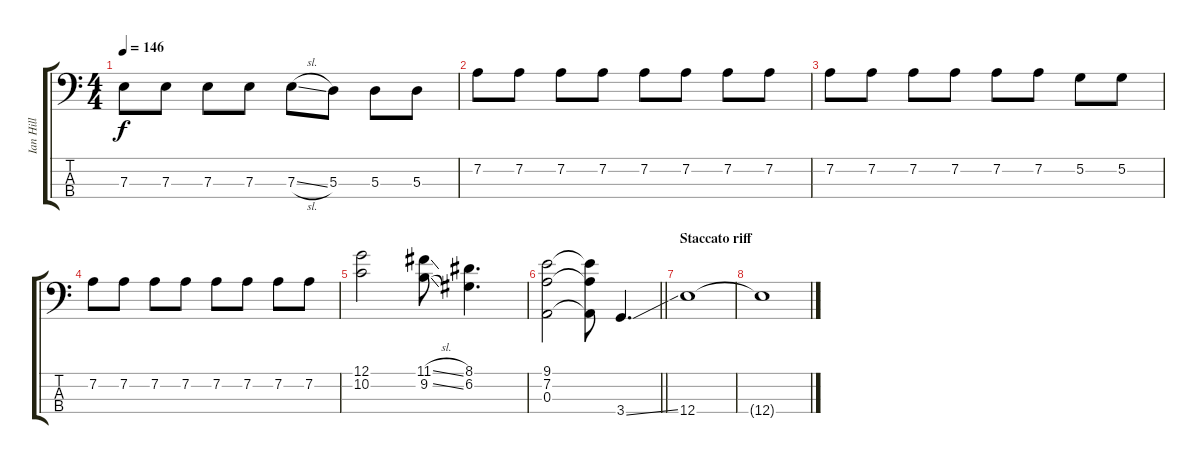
\track ("Ian Hill" "Ian Hill") {instrument electricbasspick}
\staff {score tabs}
\tuning (G2 D2 A1 E1) {hide}
\ts (4 4)
\tempo 146
\clef f4
\ks c
7.3.8{dy f} 7.3.8 7.3.8 7.3.8 7.3{sl}.8 5.3.8 5.3.8 5.3.8 |
7.2.8 7.2.8 7.2.8 7.2.8 7.2.8 7.2.8 7.2.8 7.2.8 |
7.2.8 7.2.8 7.2.8 7.2.8 7.2.8 7.2.8 5.2.8 5.2.8 |
7.2.8 7.2.8 7.2.8 7.2.8 7.2.8 7.2.8 7.2.8 7.2.8 |
(12.1 10.2).2 (11.1{sl} 9.2{sl}).8 (8.1 6.2).4{d} |
\barLineRight lightlight
(9.1 7.2 0.3).2 (9.1{t} 7.2{t} 0.3{t}).8 3.4{ss}.4{d} |
\section ("" "Staccato riff")
12.4.1 |
12.4{t}.1
